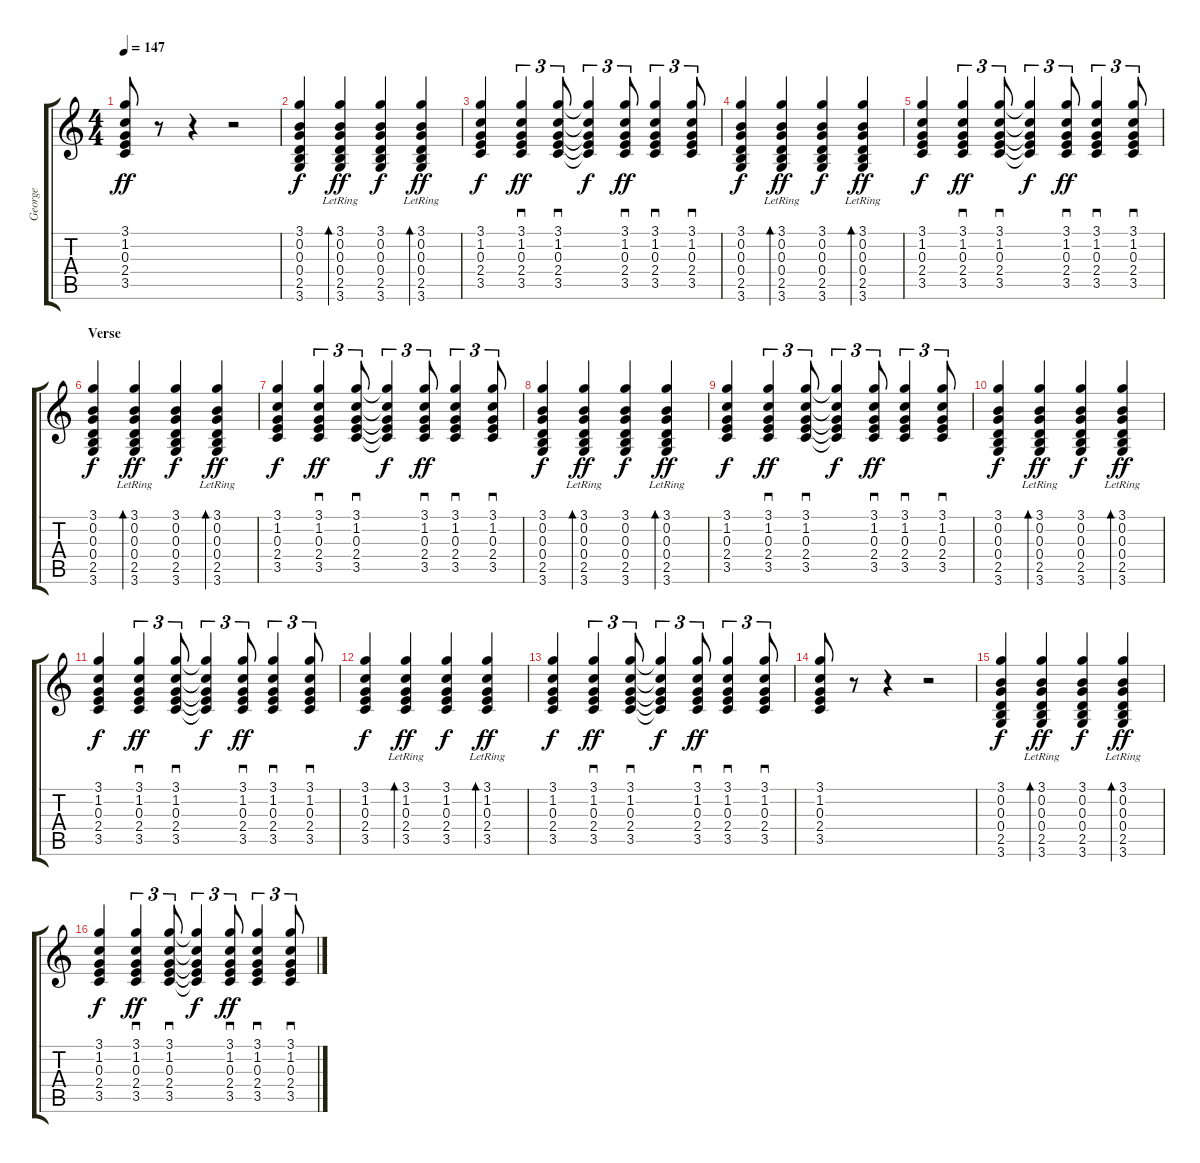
\track ("George" "George") {instrument acousticguitarnylon}
\staff {score tabs}
\tuning (E4 B3 G3 D3 A2 E2) {hide}
\ts (4 4)
\tempo 147
\clef g2
\ks c
(3.1 1.2 0.3 2.4 3.5).8{dy ff} r.8 r.4 r.2 |
(3.1 0.2 0.3 0.4 2.5 3.6).4{dy f} (3.1{lr} 0.2{lr} 0.3{lr} 0.4{lr} 2.5{lr} 3.6{lr}).4{bd 60 dy ff} (3.1 0.2 0.3 0.4 2.5 3.6).4{dy f} (3.1{lr} 0.2{lr} 0.3{lr} 0.4{lr} 2.5{lr} 3.6{lr}).4{bd 60 dy ff} |
(3.1 1.2 0.3 2.4 3.5).4{dy f} (3.1 1.2 0.3 2.4 3.5).4{sd tu (3 2) dy ff} (3.1 1.2 0.3 2.4 3.5).8{sd tu (3 2)} (3.1{t} 1.2{t} 0.3{t} 2.4{t} 3.5{t}).4{tu (3 2) dy f} (3.1 1.2 0.3 2.4 3.5).8{sd tu (3 2) dy ff} (3.1 1.2 0.3 2.4 3.5).4{sd tu (3 2)} (3.1 1.2 0.3 2.4 3.5).8{sd tu (3 2)} |
(3.1 0.2 0.3 0.4 2.5 3.6).4{dy f} (3.1{lr} 0.2{lr} 0.3{lr} 0.4{lr} 2.5{lr} 3.6{lr}).4{bd 60 dy ff} (3.1 0.2 0.3 0.4 2.5 3.6).4{dy f} (3.1{lr} 0.2{lr} 0.3{lr} 0.4{lr} 2.5{lr} 3.6{lr}).4{bd 60 dy ff} |
(3.1 1.2 0.3 2.4 3.5).4{dy f} (3.1 1.2 0.3 2.4 3.5).4{sd tu (3 2) dy ff} (3.1 1.2 0.3 2.4 3.5).8{sd tu (3 2)} (3.1{t} 1.2{t} 0.3{t} 2.4{t} 3.5{t}).4{tu (3 2) dy f} (3.1 1.2 0.3 2.4 3.5).8{sd tu (3 2) dy ff} (3.1 1.2 0.3 2.4 3.5).4{sd tu (3 2)} (3.1 1.2 0.3 2.4 3.5).8{sd tu (3 2)} |
\section ("" "Verse")
(3.1 0.2 0.3 0.4 2.5 3.6).4{dy f} (3.1{lr} 0.2{lr} 0.3{lr} 0.4{lr} 2.5{lr} 3.6{lr}).4{bd 60 dy ff} (3.1 0.2 0.3 0.4 2.5 3.6).4{dy f} (3.1{lr} 0.2{lr} 0.3{lr} 0.4{lr} 2.5{lr} 3.6{lr}).4{bd 60 dy ff} |
(3.1 1.2 0.3 2.4 3.5).4{dy f} (3.1 1.2 0.3 2.4 3.5).4{sd tu (3 2) dy ff} (3.1 1.2 0.3 2.4 3.5).8{sd tu (3 2)} (3.1{t} 1.2{t} 0.3{t} 2.4{t} 3.5{t}).4{tu (3 2) dy f} (3.1 1.2 0.3 2.4 3.5).8{sd tu (3 2) dy ff} (3.1 1.2 0.3 2.4 3.5).4{sd tu (3 2)} (3.1 1.2 0.3 2.4 3.5).8{sd tu (3 2)} |
(3.1 0.2 0.3 0.4 2.5 3.6).4{dy f} (3.1{lr} 0.2{lr} 0.3{lr} 0.4{lr} 2.5{lr} 3.6{lr}).4{bd 60 dy ff} (3.1 0.2 0.3 0.4 2.5 3.6).4{dy f} (3.1{lr} 0.2{lr} 0.3{lr} 0.4{lr} 2.5{lr} 3.6{lr}).4{bd 60 dy ff} |
(3.1 1.2 0.3 2.4 3.5).4{dy f} (3.1 1.2 0.3 2.4 3.5).4{sd tu (3 2) dy ff} (3.1 1.2 0.3 2.4 3.5).8{sd tu (3 2)} (3.1{t} 1.2{t} 0.3{t} 2.4{t} 3.5{t}).4{tu (3 2) dy f} (3.1 1.2 0.3 2.4 3.5).8{sd tu (3 2) dy ff} (3.1 1.2 0.3 2.4 3.5).4{sd tu (3 2)} (3.1 1.2 0.3 2.4 3.5).8{sd tu (3 2)} |
(3.1 0.2 0.3 0.4 2.5 3.6).4{dy f} (3.1{lr} 0.2{lr} 0.3{lr} 0.4{lr} 2.5{lr} 3.6{lr}).4{bd 60 dy ff} (3.1 0.2 0.3 0.4 2.5 3.6).4{dy f} (3.1{lr} 0.2{lr} 0.3{lr} 0.4{lr} 2.5{lr} 3.6{lr}).4{bd 60 dy ff} |
(3.1 1.2 0.3 2.4 3.5).4{dy f} (3.1 1.2 0.3 2.4 3.5).4{sd tu (3 2) dy ff} (3.1 1.2 0.3 2.4 3.5).8{sd tu (3 2)} (3.1{t} 1.2{t} 0.3{t} 2.4{t} 3.5{t}).4{tu (3 2) dy f} (3.1 1.2 0.3 2.4 3.5).8{sd tu (3 2) dy ff} (3.1 1.2 0.3 2.4 3.5).4{sd tu (3 2)} (3.1 1.2 0.3 2.4 3.5).8{sd tu (3 2)} |
(3.1 1.2 0.3 2.4 3.5).4{dy f} (3.1{lr} 1.2{lr} 0.3{lr} 2.4{lr} 3.5{lr}).4{bd 60 dy ff} (3.1 1.2 0.3 2.4 3.5).4{dy f} (3.1{lr} 1.2{lr} 0.3{lr} 2.4{lr} 3.5{lr}).4{bd 60 dy ff} |
(3.1 1.2 0.3 2.4 3.5).4{dy f} (3.1 1.2 0.3 2.4 3.5).4{sd tu (3 2) dy ff} (3.1 1.2 0.3 2.4 3.5).8{sd tu (3 2)} (3.1{t} 1.2{t} 0.3{t} 2.4{t} 3.5{t}).4{tu (3 2) dy f} (3.1 1.2 0.3 2.4 3.5).8{sd tu (3 2) dy ff} (3.1 1.2 0.3 2.4 3.5).4{sd tu (3 2)} (3.1 1.2 0.3 2.4 3.5).8{sd tu (3 2)} |
(3.1 1.2 0.3 2.4 3.5).8 r.8 r.4 r.2 |
(3.1 0.2 0.3 0.4 2.5 3.6).4{dy f} (3.1{lr} 0.2{lr} 0.3{lr} 0.4{lr} 2.5{lr} 3.6{lr}).4{bd 60 dy ff} (3.1 0.2 0.3 0.4 2.5 3.6).4{dy f} (3.1{lr} 0.2{lr} 0.3{lr} 0.4{lr} 2.5{lr} 3.6{lr}).4{bd 60 dy ff} |
(3.1 1.2 0.3 2.4 3.5).4{dy f} (3.1 1.2 0.3 2.4 3.5).4{sd tu (3 2) dy ff} (3.1 1.2 0.3 2.4 3.5).8{sd tu (3 2)} (3.1{t} 1.2{t} 0.3{t} 2.4{t} 3.5{t}).4{tu (3 2) dy f} (3.1 1.2 0.3 2.4 3.5).8{sd tu (3 2) dy ff} (3.1 1.2 0.3 2.4 3.5).4{sd tu (3 2)} (3.1 1.2 0.3 2.4 3.5).8{sd tu (3 2)}
